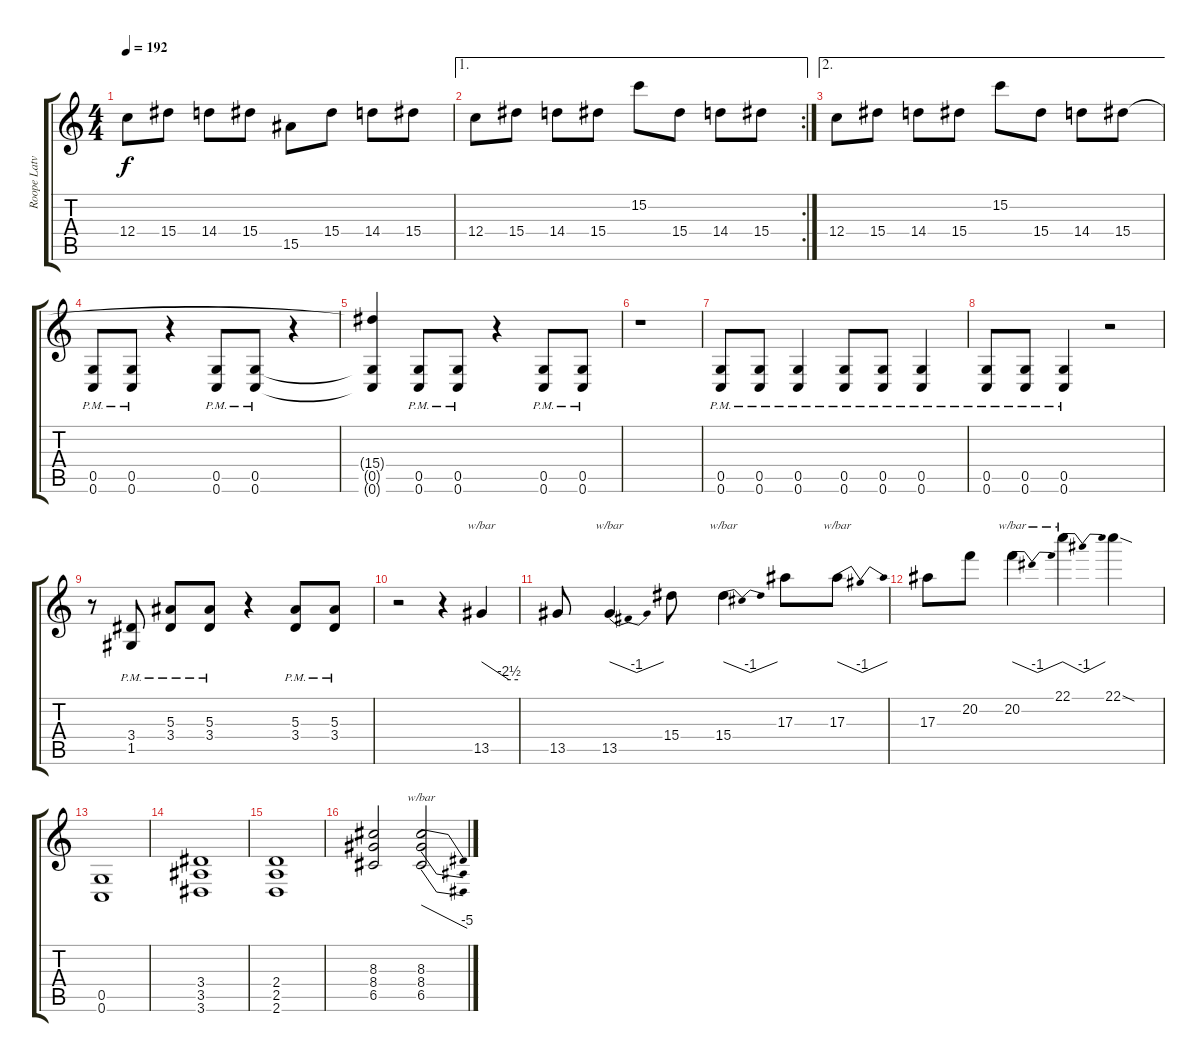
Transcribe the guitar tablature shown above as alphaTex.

\track ("Roope Latvala" "Roope Latv") {instrument overdrivenguitar}
\staff {score tabs}
\tuning (D4 A3 F3 C3 G2 C2) {hide}
\ts (4 4)
\tempo 192
\clef g2
\ks c
12.4.8{dy f} 15.4.8 14.4.8 15.4.8 15.5.8 15.4.8 14.4.8 15.4.8 |
\ae 1
\rc 2
12.4.8 15.4.8 14.4.8 15.4.8 15.2.8 15.4.8 14.4.8 15.4.8 |
\ae 2
12.4.8 15.4.8 14.4.8 15.4.8 15.2.8 15.4.8 14.4.8 15.4.8 |
(0.5{pm} 0.6{pm}).8 (0.5{pm} 0.6{pm}).8 r.4 (0.5{pm} 0.6{pm}).8 (0.5{pm} 0.6{pm}).8 r.4 |
(15.4{t} 0.5{t} 0.6{t}).4 (0.5{pm} 0.6{pm}).8 (0.5{pm} 0.6{pm}).8 r.4 (0.5{pm} 0.6{pm}).8 (0.5{pm} 0.6{pm}).8 |
r.1 |
(0.5{pm} 0.6{pm}).8 (0.5{pm} 0.6{pm}).8 (0.5{pm} 0.6{pm}).4 (0.5{pm} 0.6{pm}).8 (0.5{pm} 0.6{pm}).8 (0.5{pm} 0.6{pm}).4 |
(0.5{pm} 0.6{pm}).8 (0.5{pm} 0.6{pm}).8 (0.5{pm} 0.6{pm}).4 r.2 |
r.8 (3.4{pm} 1.5{pm}).8 (5.3{pm} 3.4{pm}).8 (5.3{pm} 3.4{pm}).8 r.4 (5.3{pm} 3.4{pm}).8 (5.3{pm} 3.4{pm}).8 |
r.2 r.4 13.5.4{tbe (custom default 0 0 45 -10 60 -10)} |
13.5.8 13.5.4{tbe (dip default 0 0 30 -4 60 0)} 15.4.8 15.4.4{tbe (dip default 0 0 30 -4 60 0)} 17.3.8 17.3.8{tbe (dip default 0 0 30 -4 60 0)} |
17.3.8 20.2.8 20.2.4{tbe (dip default 0 0 30 -4 60 0)} 22.1.4{tbe (dip default 0 0 30 -4 60 0)} 22.1{sod}.4 |
(0.5 0.6).1 |
(3.4 3.5 3.6).1 |
(2.4 2.5 2.6).1 |
(8.3 8.4 6.5).2 (8.3 8.4 6.5).2{tbe (dive default 0 0 60 -20)}
